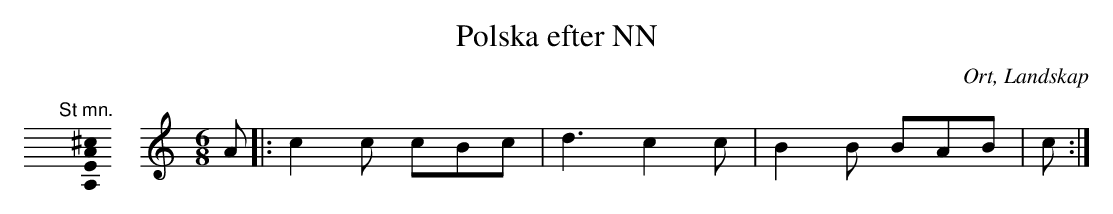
X:1
T:Polska efter NN
O:Ort, Landskap
U:o=+open+
M:none
K:C clef=none
"@-20,30 St mn."[A,EA^c]0 \
[K:C clef=treble] \
[M:6/8]\
A |: c2 c cBc | d3 c2 c | B2 B BAB | c  :|
